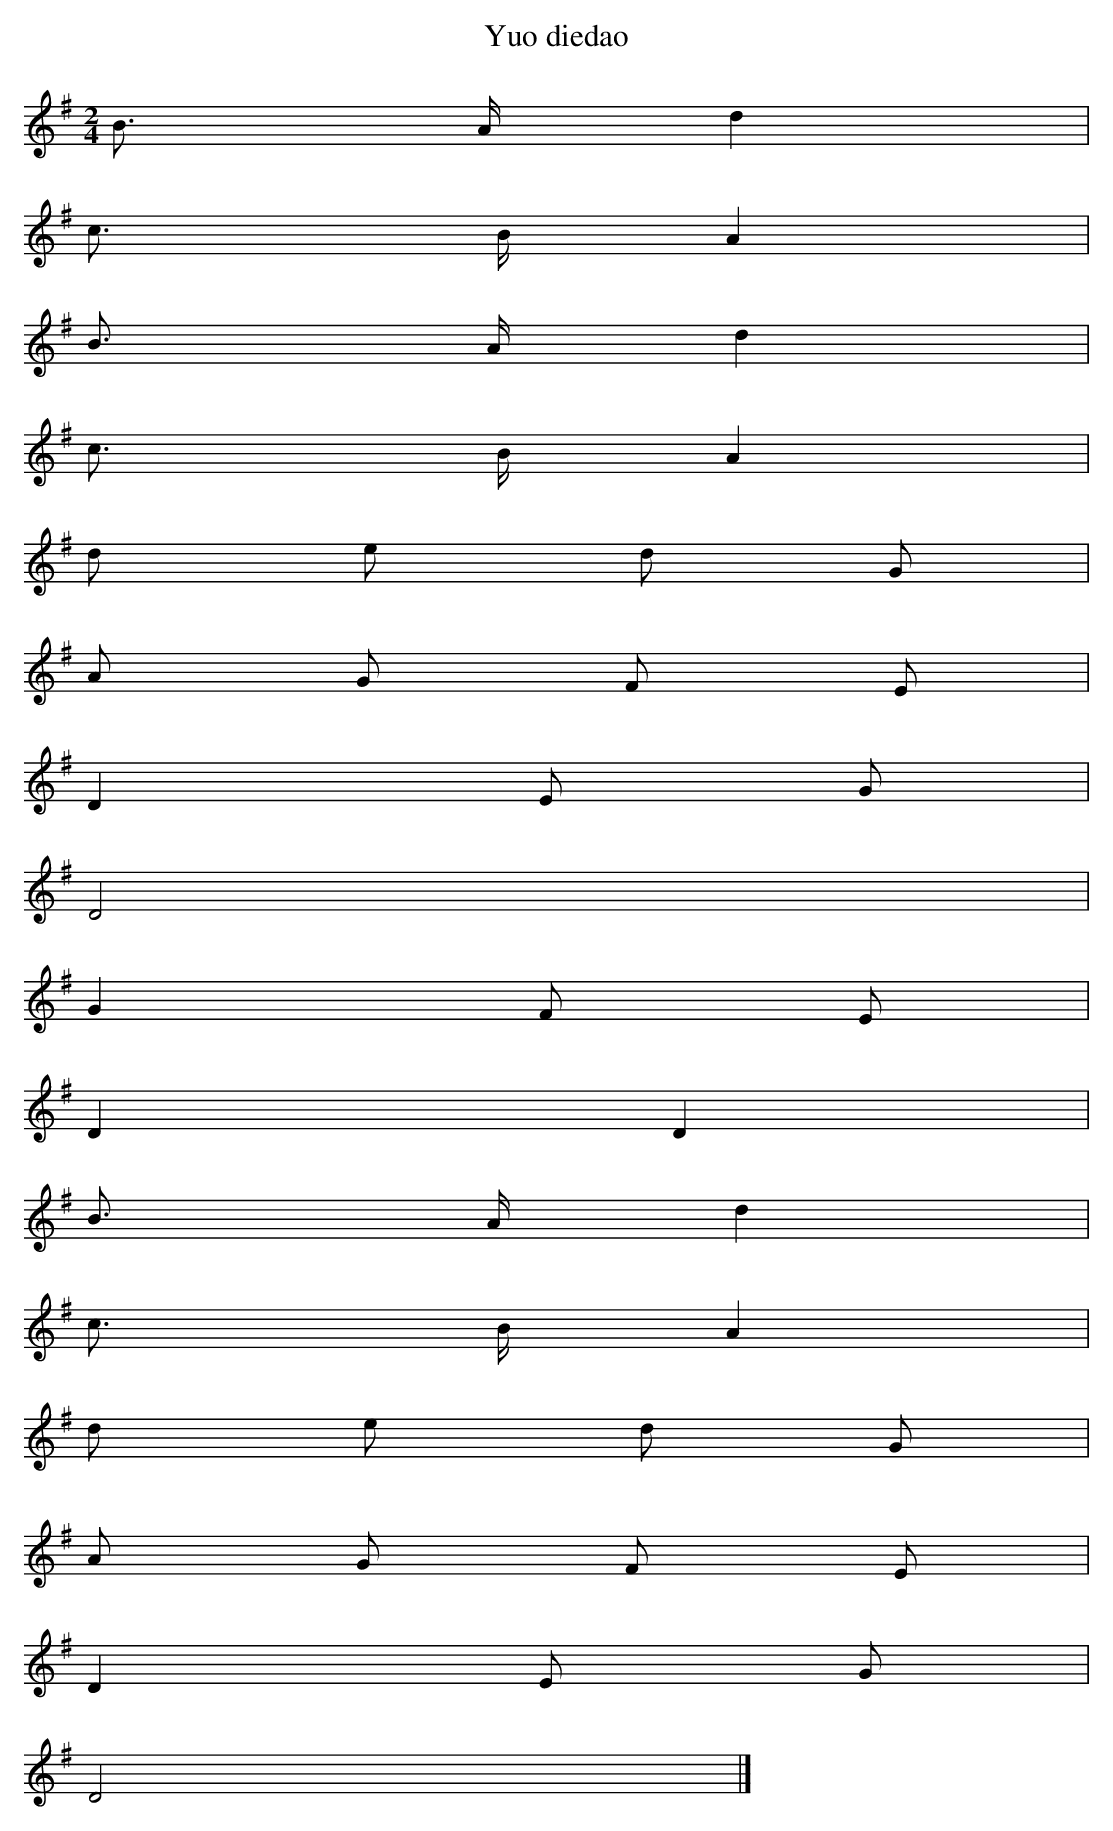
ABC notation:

X:1
T: Yuo diedao
L: 1/8
M: 2/4
K: G
B> Ad2 [I:setbarnb 1]|
c> BA2 |
B> Ad2 |
c> BA2 |
d e d G |
A G F E |
D2E G |
D4 |
G2F E |
D2D2 |
B> Ad2 |
c> BA2 |
d e d G |
A G F E |
D2E G |
D4 |]
